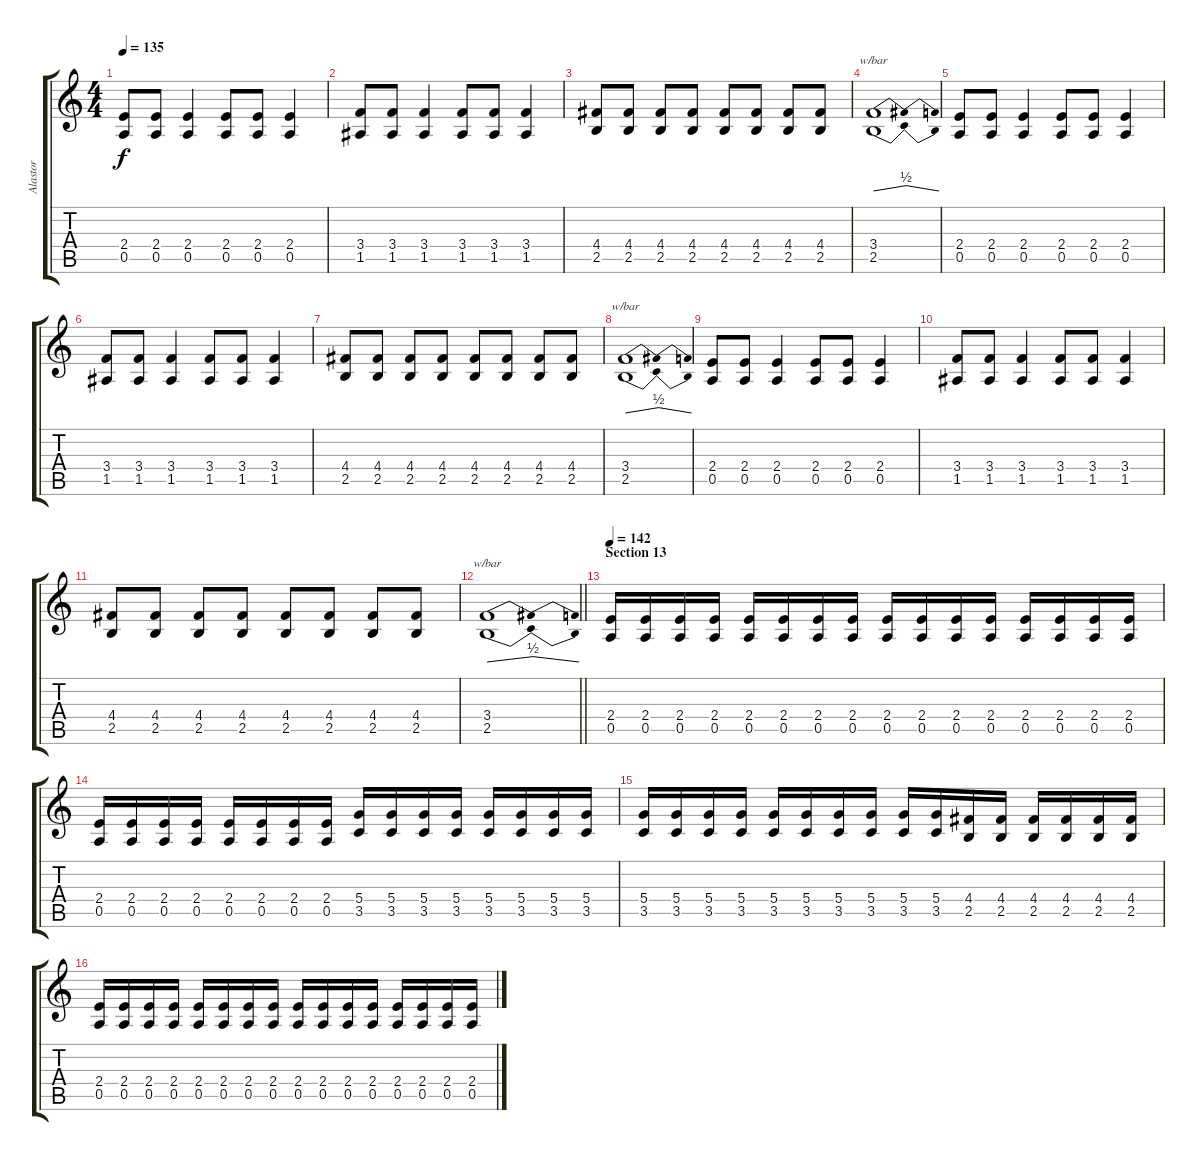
\track ("Alastor" "Alastor") {instrument distortionguitar}
\staff {score tabs}
\tuning (E4 B3 G3 D3 A2 E2) {hide}
\ts (4 4)
\tempo 135
\clef g2
\ks c
(2.4 0.5).8{dy f} (2.4 0.5).8 (2.4 0.5).4 (2.4 0.5).8 (2.4 0.5).8 (2.4 0.5).4 |
(3.4 1.5).8 (3.4 1.5).8 (3.4 1.5).4 (3.4 1.5).8 (3.4 1.5).8 (3.4 1.5).4 |
(4.4 2.5).8 (4.4 2.5).8 (4.4 2.5).8 (4.4 2.5).8 (4.4 2.5).8 (4.4 2.5).8 (4.4 2.5).8 (4.4 2.5).8 |
(3.4 2.5).1{tbe (dip default 0 0 15 2 60 0)} |
(2.4 0.5).8 (2.4 0.5).8 (2.4 0.5).4 (2.4 0.5).8 (2.4 0.5).8 (2.4 0.5).4 |
(3.4 1.5).8 (3.4 1.5).8 (3.4 1.5).4 (3.4 1.5).8 (3.4 1.5).8 (3.4 1.5).4 |
(4.4 2.5).8 (4.4 2.5).8 (4.4 2.5).8 (4.4 2.5).8 (4.4 2.5).8 (4.4 2.5).8 (4.4 2.5).8 (4.4 2.5).8 |
(3.4 2.5).1{tbe (dip default 0 0 15 2 60 0)} |
(2.4 0.5).8 (2.4 0.5).8 (2.4 0.5).4 (2.4 0.5).8 (2.4 0.5).8 (2.4 0.5).4 |
(3.4 1.5).8 (3.4 1.5).8 (3.4 1.5).4 (3.4 1.5).8 (3.4 1.5).8 (3.4 1.5).4 |
(4.4 2.5).8 (4.4 2.5).8 (4.4 2.5).8 (4.4 2.5).8 (4.4 2.5).8 (4.4 2.5).8 (4.4 2.5).8 (4.4 2.5).8 |
\barLineRight lightlight
(3.4 2.5).1{tbe (dip default 0 0 15 2 60 0)} |
\section ("" "Section 13")
\tempo 142
(2.4 0.5).16 (2.4 0.5).16 (2.4 0.5).16 (2.4 0.5).16 (2.4 0.5).16 (2.4 0.5).16 (2.4 0.5).16 (2.4 0.5).16 (2.4 0.5).16 (2.4 0.5).16 (2.4 0.5).16 (2.4 0.5).16 (2.4 0.5).16 (2.4 0.5).16 (2.4 0.5).16 (2.4 0.5).16 |
(2.4 0.5).16 (2.4 0.5).16 (2.4 0.5).16 (2.4 0.5).16 (2.4 0.5).16 (2.4 0.5).16 (2.4 0.5).16 (2.4 0.5).16 (5.4 3.5).16 (5.4 3.5).16 (5.4 3.5).16 (5.4 3.5).16 (5.4 3.5).16 (5.4 3.5).16 (5.4 3.5).16 (5.4 3.5).16 |
(5.4 3.5).16 (5.4 3.5).16 (5.4 3.5).16 (5.4 3.5).16 (5.4 3.5).16 (5.4 3.5).16 (5.4 3.5).16 (5.4 3.5).16 (5.4 3.5).16 (5.4 3.5).16 (4.4 2.5).16 (4.4 2.5).16 (4.4 2.5).16 (4.4 2.5).16 (4.4 2.5).16 (4.4 2.5).16 |
(2.4 0.5).16 (2.4 0.5).16 (2.4 0.5).16 (2.4 0.5).16 (2.4 0.5).16 (2.4 0.5).16 (2.4 0.5).16 (2.4 0.5).16 (2.4 0.5).16 (2.4 0.5).16 (2.4 0.5).16 (2.4 0.5).16 (2.4 0.5).16 (2.4 0.5).16 (2.4 0.5).16 (2.4 0.5).16
